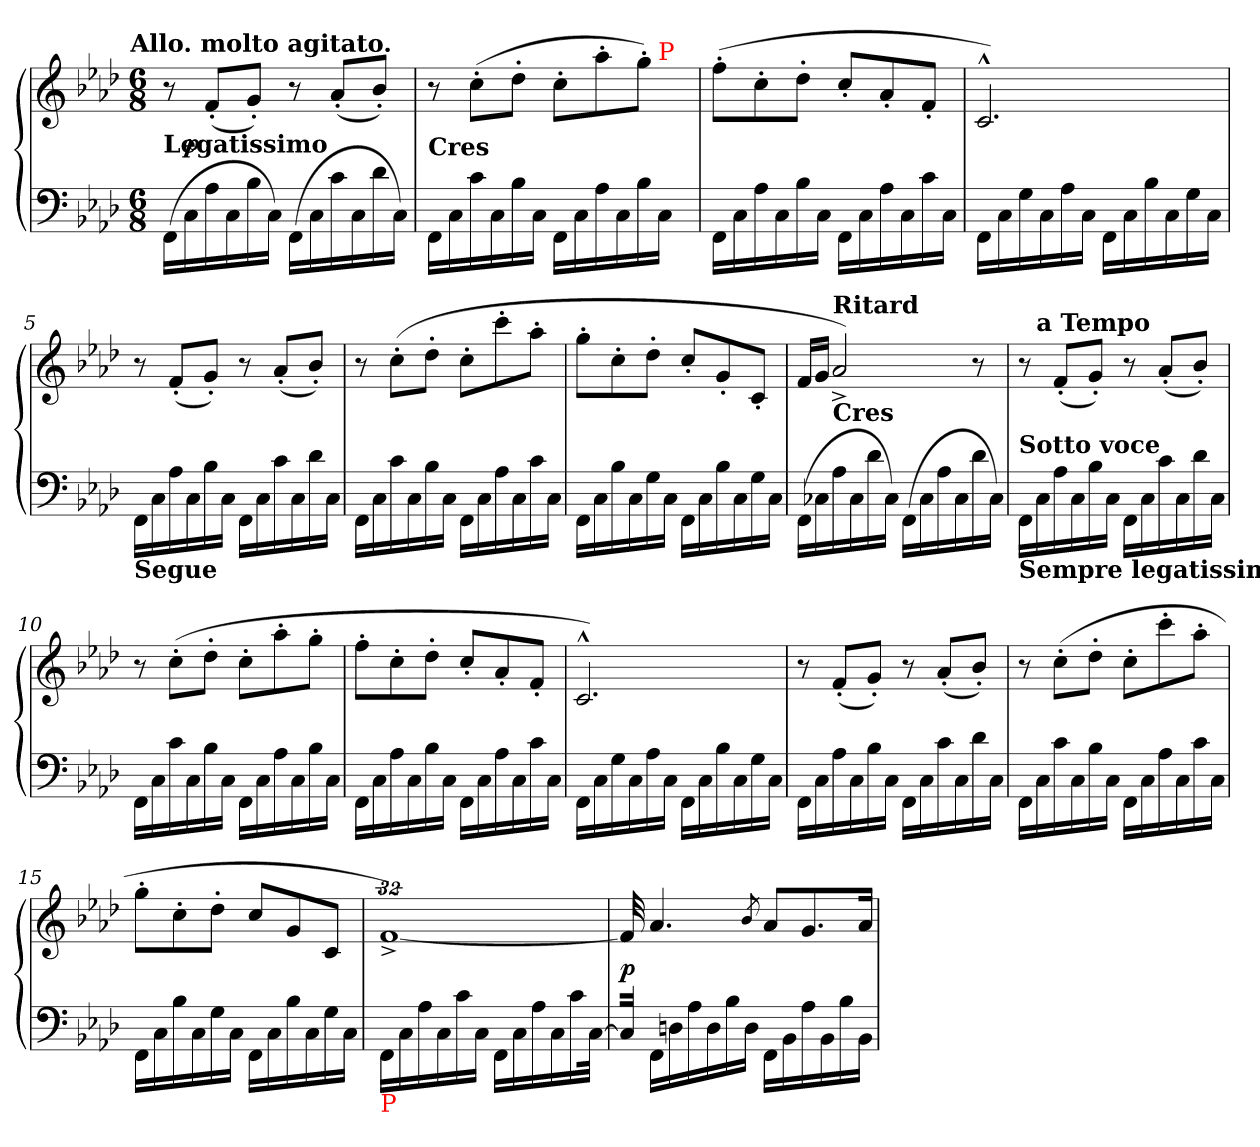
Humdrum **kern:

**kern	**kern	**dynam
*part1	*part1	*part1
*staff2	*staff1	*staff1/2
*clefF4	*clefG2	*
*k[b-e-a-d-]	*k[b-e-a-d-]	*
*f:	*f:	*
!!LO:TX:omd:t=Allo. molto agitato.
*M6/8	*M6/8	*
*MM144	*MM144	*
=1	=1	=1
*	*^	*
!	!LO:TX:b:B:t=Legatissimo	!	!
(>16FFLL	8r	16ryy	.
16C	.	2ryy	p
16A-	(<8f'L	.	.
16C	.	.	.
16B-	8g'J)	.	.
16CJJ)	.	.	.
(>16FFLL	8r	.	.
16C	.	.	.
16c	(<8a-'L	.	.
16C	.	8.ryy	.
16d-	8b-'J)	.	.
16CJJ)	.	.	.
=2	=2	=2	=2
!	!LO:TX:c:B:t=Cres	!	!
16FFLL	8r	2ryy	.
16C	.	.	.
16c	(>8cc'L	.	.
16C	.	.	.
16B-	8dd-'J	.	.
16CJJ	.	.	.
16FFLL	8cc'L	.	.
16C	.	.	.
16A-	8aa-'	8.ryy	.
16C	.	.	.
16B-	8gg'J)	.	.
!	!	!LO:TX:a:color=red:t=P	!
16CJJ	.	8ryy	.
16ryy	16ryy	.	.
=3	=3	=3	=3
!	!LO:TX:b:B:t=Con forza	!	!
*	*v	*v	*
16FFLL	(>8ff'L	.
16C	.	.
16A-	8cc'	.
16C	.	.
16B-	8dd-'J	.
16CJJ	.	.
16FFLL	8cc'L	.
16C	.	.
16A-	8a-'	.
16C	.	.
16c	8f'J	.
16CJJ	.	.
=4	=4	=4
16FF\LL	2.c^^)	.
16C	.	.
16G	.	.
16C	.	.
16A-	.	.
16CJJ	.	.
16FFLL	.	.
16C	.	.
16B-	.	.
16C	.	.
16G	.	.
16CJJ	.	.
=5	=5	=5
!LO:TX:b:B:t=Segue	!	!
16FFLL	8r	.
16C	.	.
16A-	(<8f'L	.
16C	.	.
16B-	8g'J)	.
16CJJ	.	.
16FFLL	8r	.
16C	.	.
16c	(<8a-'L	.
16C	.	.
16d-	8b-'J)	.
16CJJ	.	.
=6	=6	=6
16FFLL	8r	.
16C	.	.
16c	(>8cc'L	.
16C	.	.
16B-	8dd-'J	.
16CJJ	.	.
16FFLL	8cc'L	.
16C	.	.
16A-	8ccc'	.
16C	.	.
16c	8aa-'J	.
16CJJ	.	.
=7	=7	=7
16FFLL	8gg'L	.
16C	.	.
16B-	8cc'	.
16C	.	.
16G	8dd-'J	.
16CJJ	.	.
16FFLL	8cc'L	.
16C	.	.
16B-	8g'	.
16C	.	.
16G	8c'J	.
16CJJ	.	.
=8	=8	=8
(>16FFLL	16fLL	.
16C-X	16gJJ	.
!	!LO:TX:c:B:t=Cres	!
!	!LO:TX:a:B:t=Ritard	!
16A-	2a-^)	.
16C-	.	.
16d-	.	.
16C-JJ)	.	.
(>16FFLL	.	.
16C-	.	.
16A-	.	.
16C-	.	.
16d-	8r	.
16C-JJ)	.	.
=9	=9	=9
!LO:TX:b:B:t=Sempre legatissimo	!	!
!LO:TX:a:B:t=Sotto voce	!	!
*	*^	*
16FFLL	8r	16ryy	.
!	!	!LO:TX:a:B:t=a Tempo	!
16C	.	2ryy	.
16A-	(<8f'L	.	.
16C	.	.	.
16B-	8g'J)	.	.
16CJJ	.	.	.
16FFLL	8r	.	.
16C	.	.	.
16c	(<8a-'L	.	.
16C	.	8.ryy	.
16d-	8b-'J)	.	.
16CJJ	.	.	.
*	*v	*v	*
=10	=10	=10
16FFLL	8r	.
16C	.	.
16c	(>8cc'L	.
16C	.	.
16B-	8dd-'J	.
16CJJ	.	.
16FFLL	8cc'L	.
16C	.	.
16A-	8aa-'	.
16C	.	.
16B-	8gg'J	.
16CJJ	.	.
=11	=11	=11
16FFLL	8ff'L	.
16C	.	.
16A-	8cc'	.
16C	.	.
16B-	8dd-'J	.
16CJJ	.	.
16FFLL	8cc'L	.
16C	.	.
16A-	8a-'	.
16C	.	.
16c	8f'J	.
16CJJ	.	.
=12	=12	=12
16FF\LL	2.c^^)	.
16C	.	.
16G	.	.
16C	.	.
16A-	.	.
16CJJ	.	.
16FFLL	.	.
16C	.	.
16B-	.	.
16C	.	.
16G	.	.
16CJJ	.	.
=13	=13	=13
16FFLL	8r	.
16C	.	.
16A-	(<8f'L	.
16C	.	.
16B-	8g'J)	.
16CJJ	.	.
16FFLL	8r	.
16C	.	.
16c	(<8a-'L	.
16C	.	.
16d-	8b-'J)	.
16CJJ	.	.
=14	=14	=14
16FFLL	8r	.
16C	.	.
16c	(>8cc'L	.
16C	.	.
16B-	8dd-'J	.
16CJJ	.	.
16FFLL	8cc'L	.
16C	.	.
16A-	8ccc'	.
16C	.	.
16c	8aa-'J	.
16CJJ	.	.
=15	=15	=15
16FFLL	8gg'L	.
16C	.	.
16B-	8cc'	.
16C	.	.
16G	8dd-'J	.
16CJJ	.	.
16FFLL	8ccL	.
16C	.	.
16B-	8g	.
16C	.	.
!	!LO:N:vis=8	!
16G	16.cJ	.
!LO:N:vis=16	!	!
32CJJ	.	.
=16	=16	=16
32ryy	32ryy	.
!LO:TX:b:color=red:t=P	!	!
16FFLL	[32%23f^)	.
16C	.	.
16A-	.	.
16C	.	.
16c	.	.
16CJJ	.	.
16FFLL	.	.
16C	.	.
16A-	.	.
16C	.	.
16c	.	.
[32CJJ	.	.
=17	=17	=17
32CJJ]	32f]	p
16FFLL	4.a-	.
16Dn	.	.
16A-	.	.
16D	.	.
16B-	.	.
16DJJ	.	.
.	8qb-/	.
16FF\LL	8a-L	.
16BB-	.	.
16A-	8.g	.
16BB-	.	.
16B-	.	.
16BB-JJ	16a-Jk	.
=	=	=
*-	*-	*-
